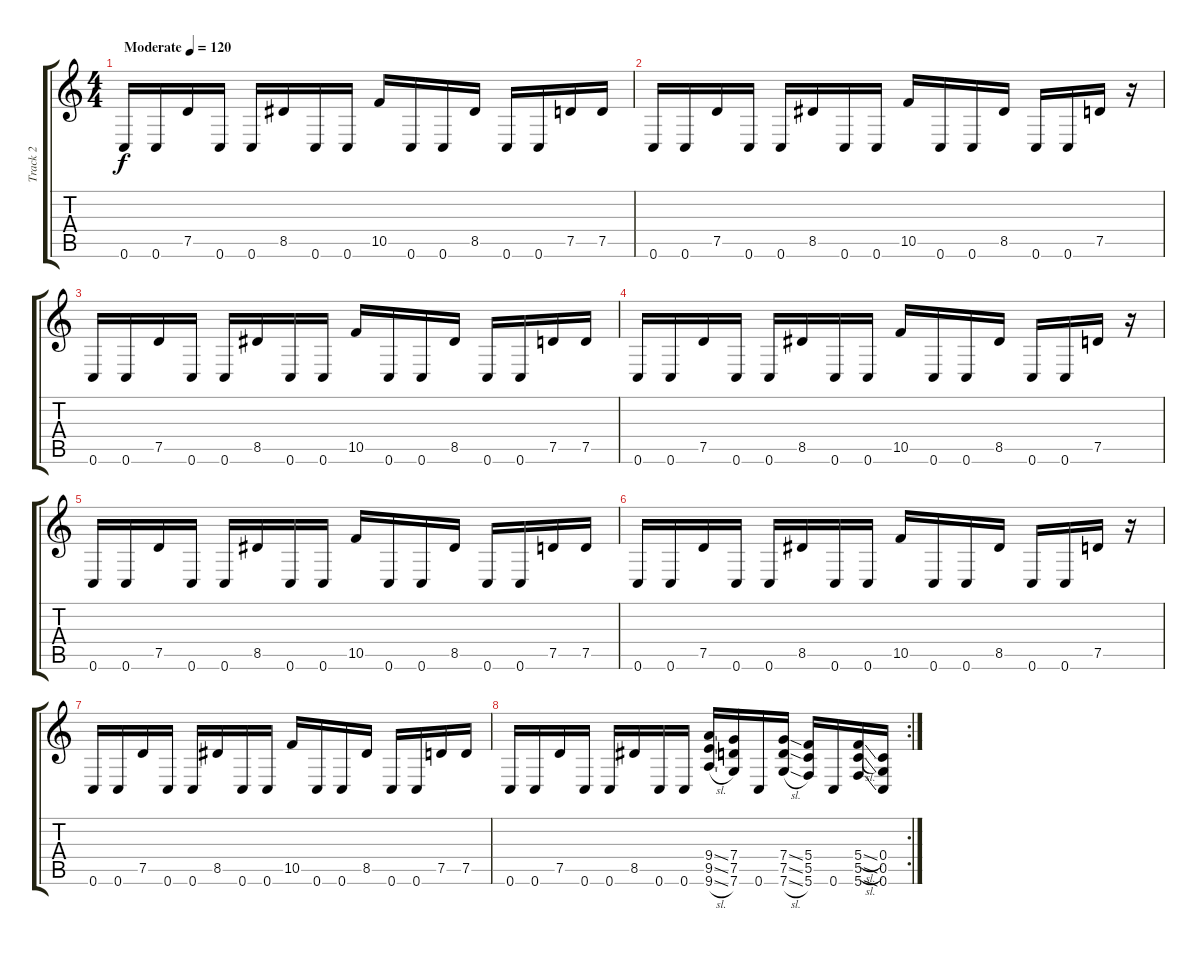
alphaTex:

\track ("Track 2" "Track 2") {instrument overdrivenguitar}
\staff {score tabs}
\tuning (D4 A3 F3 C3 G2 C2) {hide}
\ts (4 4)
\tempo (120 "Moderate")
\clef g2
\ks c
0.6.16{dy f instrument overdrivenguitar} 0.6.16 7.5.16 0.6.16 0.6.16 8.5.16 0.6.16 0.6.16 10.5.16 0.6.16 0.6.16 8.5.16 0.6.16 0.6.16 7.5.16 7.5.16 |
0.6.16 0.6.16 7.5.16 0.6.16 0.6.16 8.5.16 0.6.16 0.6.16 10.5.16 0.6.16 0.6.16 8.5.16 0.6.16 0.6.16 7.5.16 r.16 |
0.6.16 0.6.16 7.5.16 0.6.16 0.6.16 8.5.16 0.6.16 0.6.16 10.5.16 0.6.16 0.6.16 8.5.16 0.6.16 0.6.16 7.5.16 7.5.16 |
0.6.16 0.6.16 7.5.16 0.6.16 0.6.16 8.5.16 0.6.16 0.6.16 10.5.16 0.6.16 0.6.16 8.5.16 0.6.16 0.6.16 7.5.16 r.16 |
0.6.16 0.6.16 7.5.16 0.6.16 0.6.16 8.5.16 0.6.16 0.6.16 10.5.16 0.6.16 0.6.16 8.5.16 0.6.16 0.6.16 7.5.16 7.5.16 |
0.6.16 0.6.16 7.5.16 0.6.16 0.6.16 8.5.16 0.6.16 0.6.16 10.5.16 0.6.16 0.6.16 8.5.16 0.6.16 0.6.16 7.5.16 r.16 |
0.6.16 0.6.16 7.5.16 0.6.16 0.6.16 8.5.16 0.6.16 0.6.16 10.5.16 0.6.16 0.6.16 8.5.16 0.6.16 0.6.16 7.5.16 7.5.16 |
\rc 2
0.6.16 0.6.16 7.5.16 0.6.16 0.6.16 8.5.16 0.6.16 0.6.16 (9.4{ss} 9.5{ss} 9.6{sl}).16 (7.4 7.5 7.6).16 0.6.16 (7.4{ss} 7.5{ss} 7.6{sl}).16 (5.4 5.5 5.6).16 0.6.16 (5.4{sl} 5.5{sl} 5.6{ss}).16 (0.4 0.5 0.6).16
